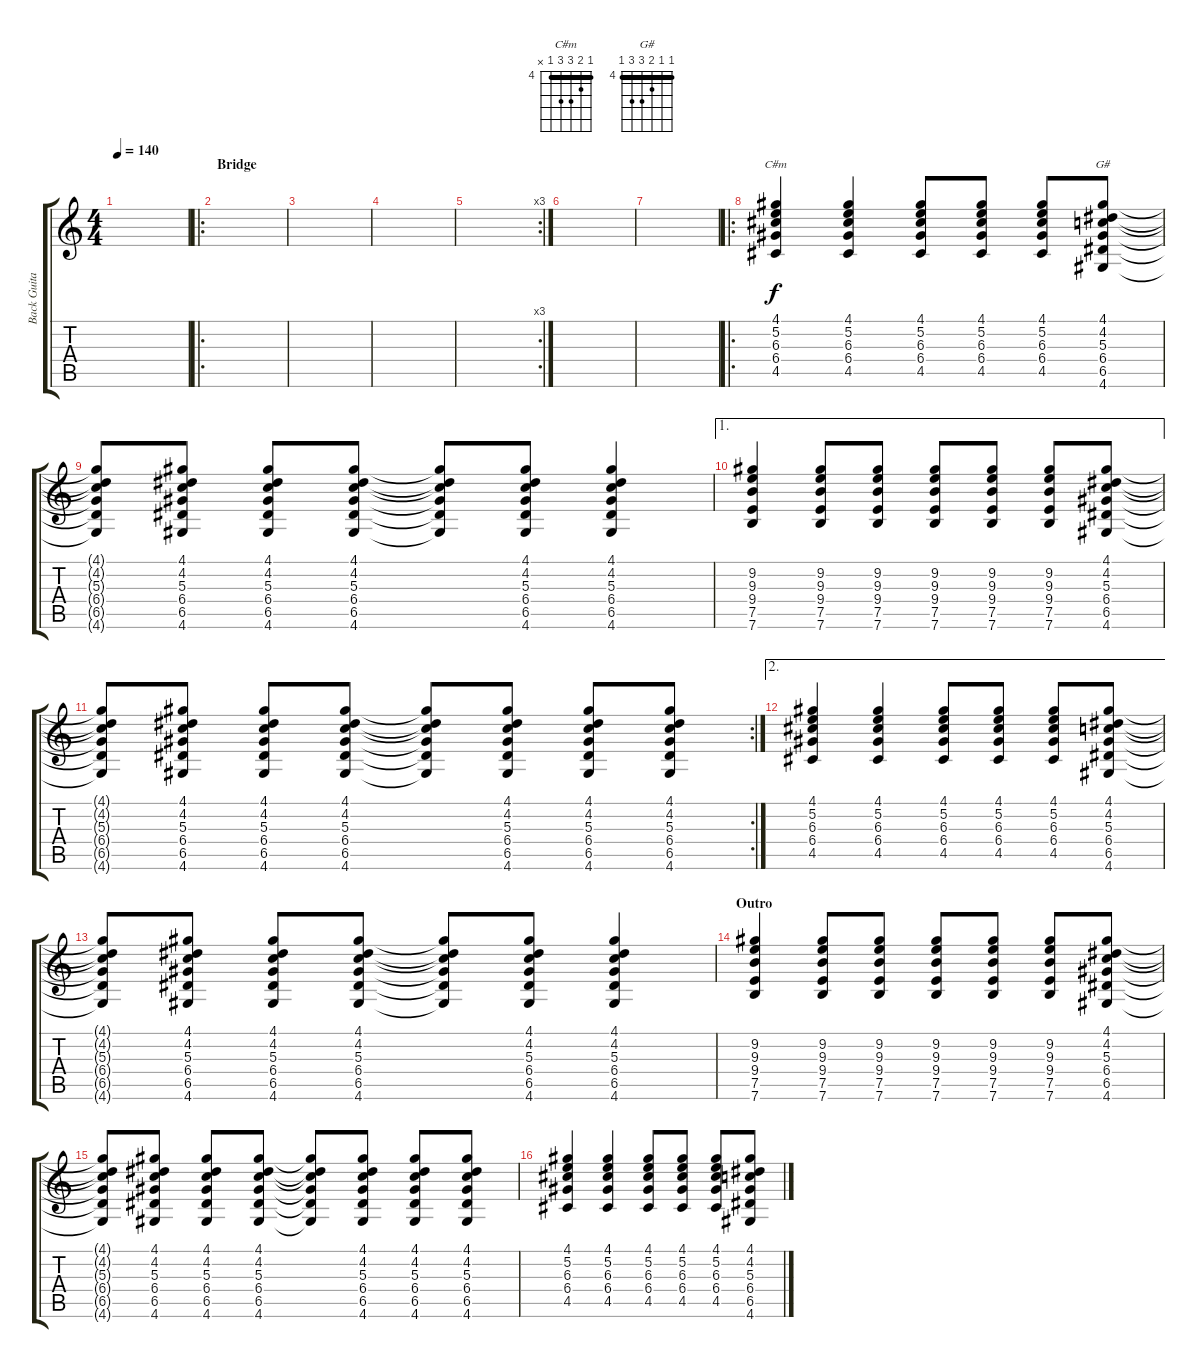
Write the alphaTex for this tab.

\track ("Back Guitar" "Back Guita") {instrument overdrivenguitar}
\staff {score tabs}
\tuning (E4 B3 G3 D3 A2 E2) {hide}
\chord ("C#m" 4 5 6 6 4 x) {firstfret 4 barre 4}
\chord ("G#" 4 4 5 6 6 4) {firstfret 4 barre 4}
\ts (4 4)
\tempo 140
\clef g2
\ks c
|
\ro
\section ("" "Bridge")
|
|
|
\rc 3
|
|
|
\ro
(4.1 5.2 6.3 6.4 4.5).4{ch "C#m"} (4.1 5.2 6.3 6.4 4.5).4 (4.1 5.2 6.3 6.4 4.5).8 (4.1 5.2 6.3 6.4 4.5).8 (4.1 5.2 6.3 6.4 4.5).8 (4.1 4.2 5.3 6.4 6.5 4.6).8{ch "G#"} |
(4.1{t} 4.2{t} 5.3{t} 6.4{t} 6.5{t} 4.6{t}).8 (4.1 4.2 5.3 6.4 6.5 4.6).8 (4.1 4.2 5.3 6.4 6.5 4.6).8 (4.1 4.2 5.3 6.4 6.5 4.6).8 (4.1{t} 4.2{t} 5.3{t} 6.4{t} 6.5{t} 4.6{t}).8 (4.1 4.2 5.3 6.4 6.5 4.6).8 (4.1 4.2 5.3 6.4 6.5 4.6).4 |
\ae 1
(9.2 9.3 9.4 7.5 7.6).4 (9.2 9.3 9.4 7.5 7.6).8 (9.2 9.3 9.4 7.5 7.6).8 (9.2 9.3 9.4 7.5 7.6).8 (9.2 9.3 9.4 7.5 7.6).8 (9.2 9.3 9.4 7.5 7.6).8 (4.1 4.2 5.3 6.4 6.5 4.6).8 |
\rc 2
(4.1{t} 4.2{t} 5.3{t} 6.4{t} 6.5{t} 4.6{t}).8 (4.1 4.2 5.3 6.4 6.5 4.6).8 (4.1 4.2 5.3 6.4 6.5 4.6).8 (4.1 4.2 5.3 6.4 6.5 4.6).8 (4.1{t} 4.2{t} 5.3{t} 6.4{t} 6.5{t} 4.6{t}).8 (4.1 4.2 5.3 6.4 6.5 4.6).8 (4.1 4.2 5.3 6.4 6.5 4.6).8 (4.1 4.2 5.3 6.4 6.5 4.6).8 |
\ae 2
(4.1 5.2 6.3 6.4 4.5).4 (4.1 5.2 6.3 6.4 4.5).4 (4.1 5.2 6.3 6.4 4.5).8 (4.1 5.2 6.3 6.4 4.5).8 (4.1 5.2 6.3 6.4 4.5).8 (4.1 4.2 5.3 6.4 6.5 4.6).8 |
(4.1{t} 4.2{t} 5.3{t} 6.4{t} 6.5{t} 4.6{t}).8 (4.1 4.2 5.3 6.4 6.5 4.6).8 (4.1 4.2 5.3 6.4 6.5 4.6).8 (4.1 4.2 5.3 6.4 6.5 4.6).8 (4.1{t} 4.2{t} 5.3{t} 6.4{t} 6.5{t} 4.6{t}).8 (4.1 4.2 5.3 6.4 6.5 4.6).8 (4.1 4.2 5.3 6.4 6.5 4.6).4 |
\section ("" "Outro")
(9.2 9.3 9.4 7.5 7.6).4 (9.2 9.3 9.4 7.5 7.6).8 (9.2 9.3 9.4 7.5 7.6).8 (9.2 9.3 9.4 7.5 7.6).8 (9.2 9.3 9.4 7.5 7.6).8 (9.2 9.3 9.4 7.5 7.6).8 (4.1 4.2 5.3 6.4 6.5 4.6).8 |
(4.1{t} 4.2{t} 5.3{t} 6.4{t} 6.5{t} 4.6{t}).8 (4.1 4.2 5.3 6.4 6.5 4.6).8 (4.1 4.2 5.3 6.4 6.5 4.6).8 (4.1 4.2 5.3 6.4 6.5 4.6).8 (4.1{t} 4.2{t} 5.3{t} 6.4{t} 6.5{t} 4.6{t}).8 (4.1 4.2 5.3 6.4 6.5 4.6).8 (4.1 4.2 5.3 6.4 6.5 4.6).8 (4.1 4.2 5.3 6.4 6.5 4.6).8 |
(4.1 5.2 6.3 6.4 4.5).4 (4.1 5.2 6.3 6.4 4.5).4 (4.1 5.2 6.3 6.4 4.5).8 (4.1 5.2 6.3 6.4 4.5).8 (4.1 5.2 6.3 6.4 4.5).8 (4.1 4.2 5.3 6.4 6.5 4.6).8
